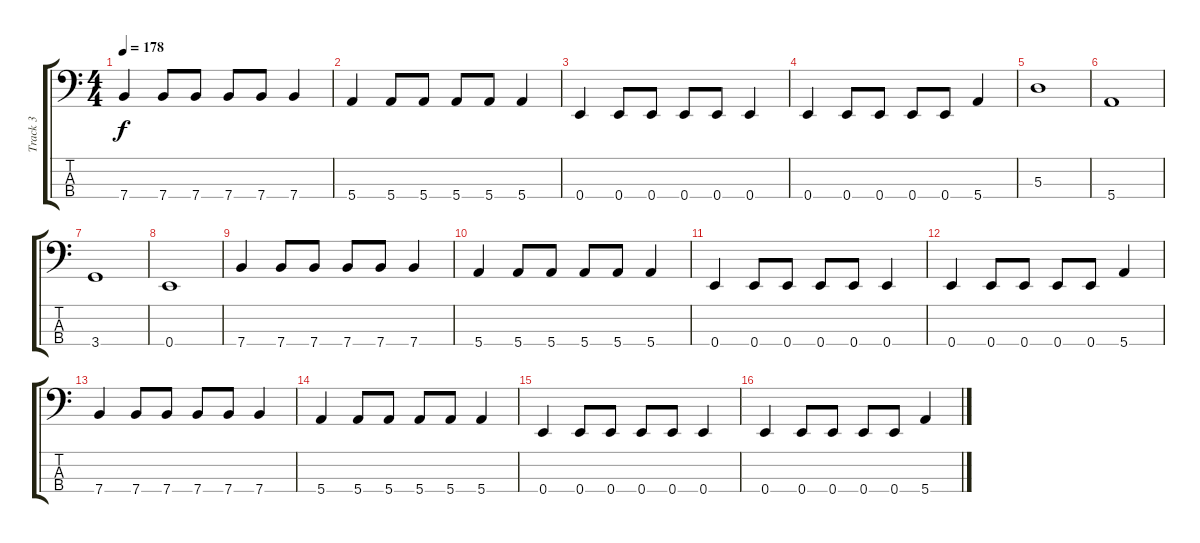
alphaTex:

\track ("Track 3" "Track 3") {instrument electricbasspick}
\staff {score tabs}
\tuning (G2 D2 A1 E1) {hide}
\ts (4 4)
\tempo 178
\clef f4
\ks c
7.4.4{dy f} 7.4.8 7.4.8 7.4.8 7.4.8 7.4.4 |
5.4.4 5.4.8 5.4.8 5.4.8 5.4.8 5.4.4 |
0.4.4 0.4.8 0.4.8 0.4.8 0.4.8 0.4.4 |
0.4.4 0.4.8 0.4.8 0.4.8 0.4.8 5.4.4 |
5.3.1 |
5.4.1 |
3.4.1 |
0.4.1 |
7.4.4 7.4.8 7.4.8 7.4.8 7.4.8 7.4.4 |
5.4.4 5.4.8 5.4.8 5.4.8 5.4.8 5.4.4 |
0.4.4 0.4.8 0.4.8 0.4.8 0.4.8 0.4.4 |
0.4.4 0.4.8 0.4.8 0.4.8 0.4.8 5.4.4 |
7.4.4 7.4.8 7.4.8 7.4.8 7.4.8 7.4.4 |
5.4.4 5.4.8 5.4.8 5.4.8 5.4.8 5.4.4 |
0.4.4 0.4.8 0.4.8 0.4.8 0.4.8 0.4.4 |
0.4.4 0.4.8 0.4.8 0.4.8 0.4.8 5.4.4
